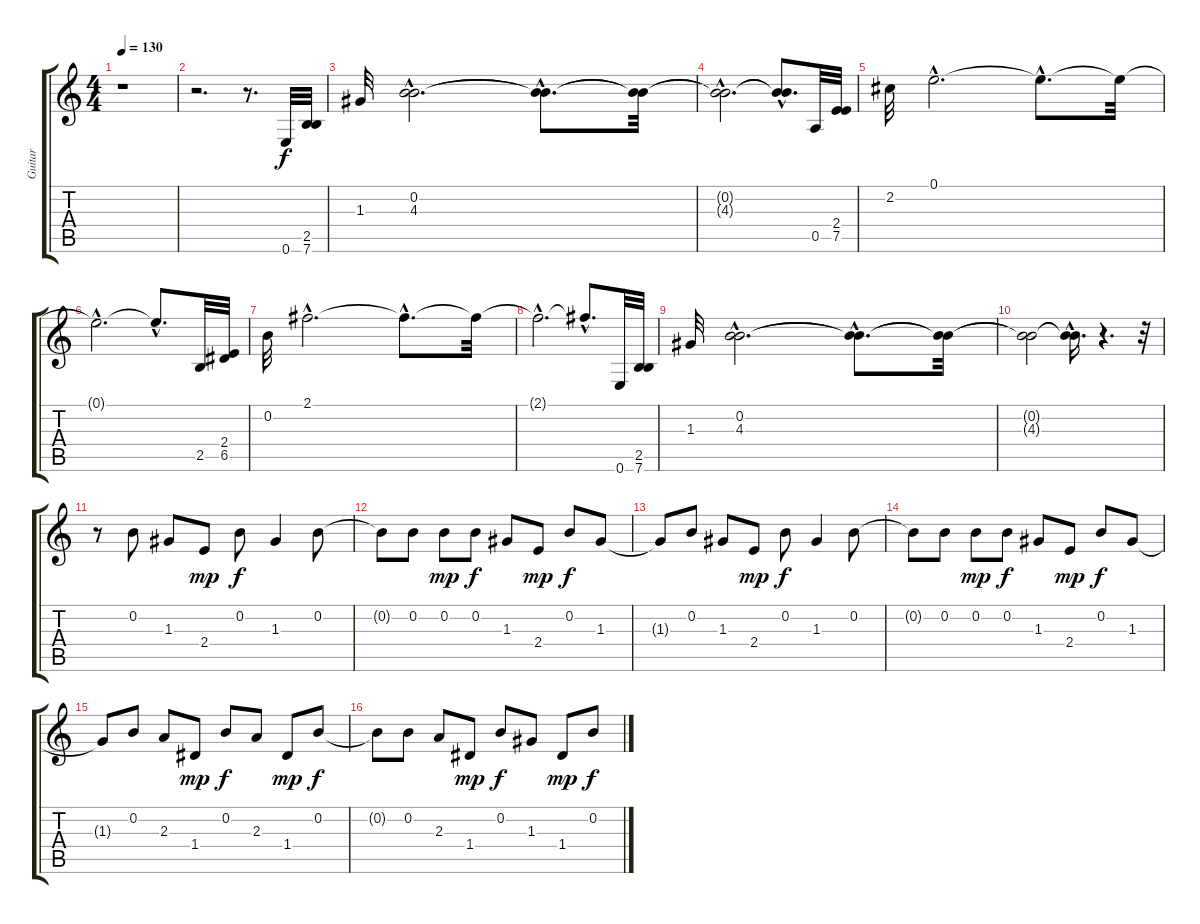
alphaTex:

\track ("Guitar" "Guitar") {instrument acousticguitarsteel}
\staff {score tabs}
\tuning (E4 B3 G3 D3 A2 E2) {hide}
\ts (4 4)
\tempo 130
\clef g2
\ks c
r.1{dy f} |
r.2{d} r.8{d} 0.6.32{balance 16} (2.5 7.6).32 |
1.3.32 (0.2{hac} 4.3{hac}).2{d} (0.2{hac t} 4.3{hac t}).8{d} (0.2{t} 4.3{t}).32 |
(0.2{hac t} 4.3{hac t}).2{d} (0.2{hac t} 4.3{hac t}).8{d} 0.5.32 (2.4 7.5).32 |
2.2.32 0.1{hac}.2{d} 0.1{hac t}.8{d} 0.1{t}.32 |
0.1{hac t}.2{d} 0.1{hac t}.8{d} 2.5.32 (2.4 6.5).32 |
0.2.32 2.1{hac}.2{d} 2.1{hac t}.8{d} 2.1{t}.32 |
2.1{hac t}.2{d} 2.1{hac t}.8{d} 0.6.32 (2.5 7.6).32 |
1.3.32 (0.2{hac} 4.3{hac}).2{d} (0.2{hac t} 4.3{hac t}).8{d} (0.2{t} 4.3{t}).32 |
(0.2{t} 4.3{t}).2 (0.2{hac t} 4.3{t}).16{d} r.4{d} r.32 |
r.8 0.2.8{balance 0} 1.3.8 2.4.8{dy mp} 0.2.8{dy f} 1.3.4 0.2.8 |
0.2{t}.8 0.2.8 0.2.8{dy mp} 0.2.8{dy f} 1.3.8 2.4.8{dy mp} 0.2.8{dy f} 1.3.8 |
1.3{t}.8 0.2.8 1.3.8 2.4.8{dy mp} 0.2.8{dy f} 1.3.4 0.2.8 |
0.2{t}.8 0.2.8 0.2.8{dy mp} 0.2.8{dy f} 1.3.8 2.4.8{dy mp} 0.2.8{dy f} 1.3.8 |
1.3{t}.8 0.2.8 2.3.8 1.4.8{dy mp} 0.2.8{dy f} 2.3.8 1.4.8{dy mp} 0.2.8{dy f} |
0.2{t}.8 0.2.8 2.3.8 1.4.8{dy mp} 0.2.8{dy f} 1.3.8 1.4.8{dy mp} 0.2.8{dy f}
